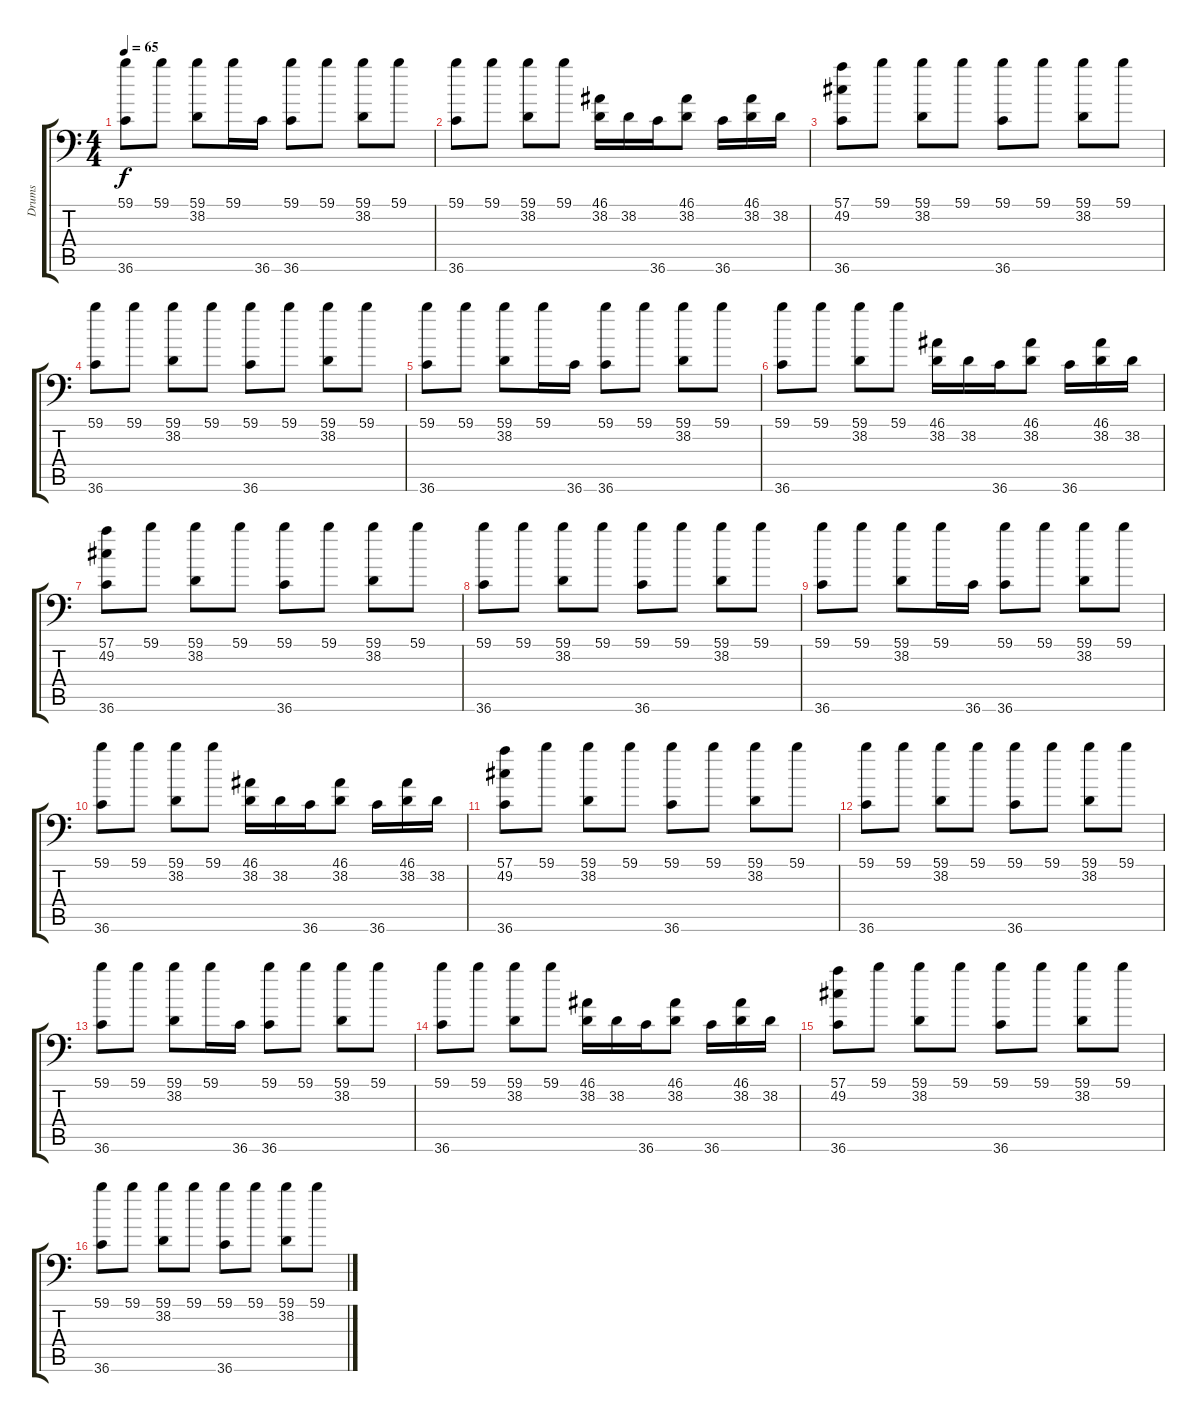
\track ("Drums" "Drums") {instrument acousticgrandpiano}
\staff {score tabs}
\tuning (C-1 C-1 C-1 C-1 C-1 C-1) {hide}
\ts (4 4)
\tempo 65
\clef f4
\ks c
(59.1 36.6).8{dy f} 59.1.8 (59.1 38.2).8 59.1.16 36.6.16 (59.1 36.6).8 59.1.8 (59.1 38.2).8 59.1.8 |
(59.1 36.6).8 59.1.8 (59.1 38.2).8 59.1.8 (46.1 38.2).16 38.2.16 36.6.16 (46.1 38.2).8 36.6.16 (46.1 38.2).16 38.2.16 |
(57.1 49.2 36.6).8 59.1.8 (59.1 38.2).8 59.1.8 (59.1 36.6).8 59.1.8 (59.1 38.2).8 59.1.8 |
(59.1 36.6).8 59.1.8 (59.1 38.2).8 59.1.8 (59.1 36.6).8 59.1.8 (59.1 38.2).8 59.1.8 |
(59.1 36.6).8 59.1.8 (59.1 38.2).8 59.1.16 36.6.16 (59.1 36.6).8 59.1.8 (59.1 38.2).8 59.1.8 |
(59.1 36.6).8 59.1.8 (59.1 38.2).8 59.1.8 (46.1 38.2).16 38.2.16 36.6.16 (46.1 38.2).8 36.6.16 (46.1 38.2).16 38.2.16 |
(57.1 49.2 36.6).8 59.1.8 (59.1 38.2).8 59.1.8 (59.1 36.6).8 59.1.8 (59.1 38.2).8 59.1.8 |
(59.1 36.6).8 59.1.8 (59.1 38.2).8 59.1.8 (59.1 36.6).8 59.1.8 (59.1 38.2).8 59.1.8 |
(59.1 36.6).8 59.1.8 (59.1 38.2).8 59.1.16 36.6.16 (59.1 36.6).8 59.1.8 (59.1 38.2).8 59.1.8 |
(59.1 36.6).8 59.1.8 (59.1 38.2).8 59.1.8 (46.1 38.2).16 38.2.16 36.6.16 (46.1 38.2).8 36.6.16 (46.1 38.2).16 38.2.16 |
(57.1 49.2 36.6).8 59.1.8 (59.1 38.2).8 59.1.8 (59.1 36.6).8 59.1.8 (59.1 38.2).8 59.1.8 |
(59.1 36.6).8 59.1.8 (59.1 38.2).8 59.1.8 (59.1 36.6).8 59.1.8 (59.1 38.2).8 59.1.8 |
(59.1 36.6).8 59.1.8 (59.1 38.2).8 59.1.16 36.6.16 (59.1 36.6).8 59.1.8 (59.1 38.2).8 59.1.8 |
(59.1 36.6).8 59.1.8 (59.1 38.2).8 59.1.8 (46.1 38.2).16 38.2.16 36.6.16 (46.1 38.2).8 36.6.16 (46.1 38.2).16 38.2.16 |
(57.1 49.2 36.6).8 59.1.8 (59.1 38.2).8 59.1.8 (59.1 36.6).8 59.1.8 (59.1 38.2).8 59.1.8 |
(59.1 36.6).8 59.1.8 (59.1 38.2).8 59.1.8 (59.1 36.6).8 59.1.8 (59.1 38.2).8 59.1.8
